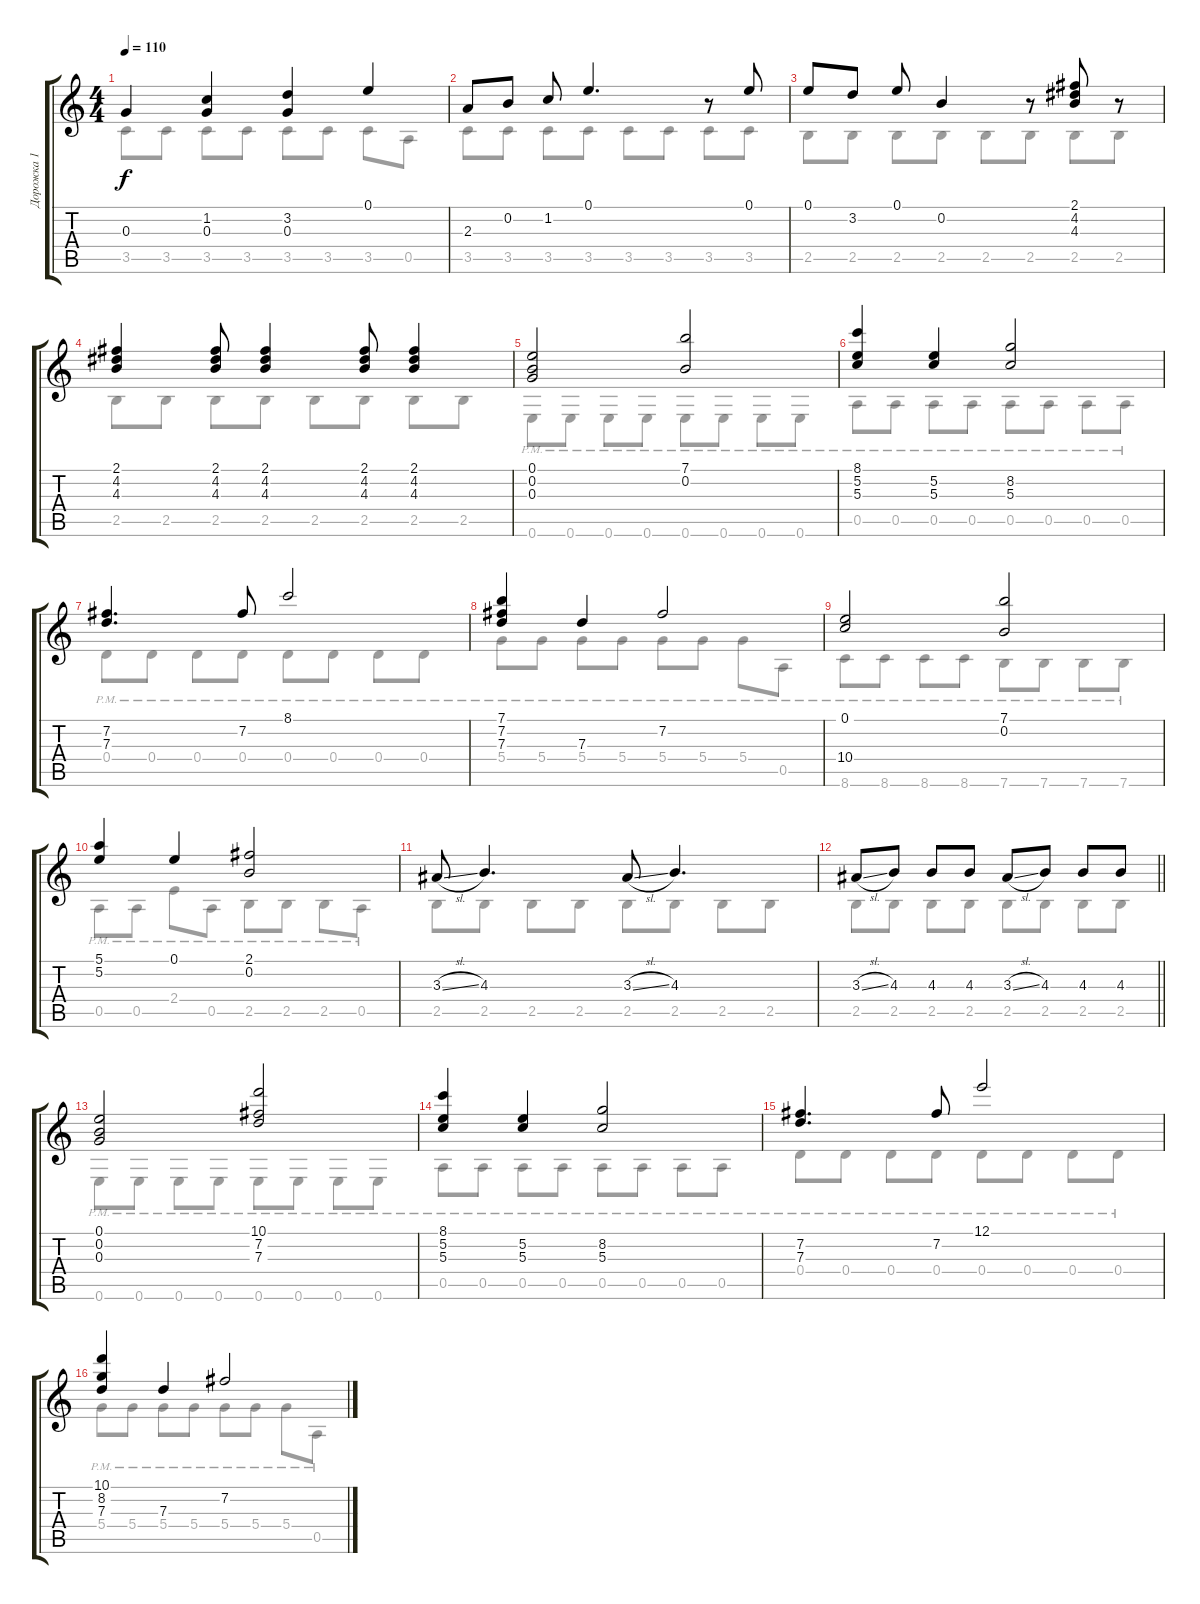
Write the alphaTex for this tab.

\track ("Дорожка 1" "Дорожка 1") {instrument acousticguitarsteel}
\staff {score tabs}
\tuning (E4 B3 G3 D3 A2 E2) {hide}
\voice
\ts (4 4)
\tempo 110
\clef g2
\ks c
0.3.4{dy f} (1.2 0.3).4 (3.2 0.3).4 0.1.4 |
2.3.8 0.2.8 1.2.8 0.1.4{d} r.8 0.1.8 |
0.1.8 3.2.8 0.1.8 0.2.4 r.8 (2.1 4.2 4.3).8 r.8 |
(2.1 4.2 4.3).4 (2.1 4.2 4.3).8 (2.1 4.2 4.3).4 (2.1 4.2 4.3).8 (2.1 4.2 4.3).4 |
(0.1 0.2 0.3).2 (7.1 0.2).2 |
(8.1 5.2 5.3).4 (5.2 5.3).4 (8.2 5.3).2 |
(7.2 7.3).4{d} 7.2.8 8.1.2 |
(7.1 7.2 7.3).4 7.3.4 7.2.2 |
(0.1 10.4).2 (7.1 0.2).2 |
(5.1 5.2).4 0.1.4 (2.1 0.2).2 |
3.3{sl}.8 4.3.4{d} 3.3{sl}.8 4.3.4{d} |
\barLineRight lightlight
3.3{sl}.8 4.3.8 4.3.8 4.3.8 3.3{sl}.8 4.3.8 4.3.8 4.3.8 |
(0.1 0.2 0.3).2 (10.1 7.2 7.3).2 |
(8.1 5.2 5.3).4 (5.2 5.3).4 (8.2 5.3).2 |
(7.2 7.3).4{d} 7.2.8 12.1.2 |
(10.1 8.2 7.3).4 7.3.4 7.2.2
\voice
\clef g2
\ottava regular
\simile none
\ks c
3.5.8{dy f} 3.5.8 3.5.8 3.5.8 3.5.8 3.5.8 3.5.8 0.5.8 |
3.5.8 3.5.8 3.5.8 3.5.8 3.5.8 3.5.8 3.5.8 3.5.8 |
2.5.8 2.5.8 2.5.8 2.5.8 2.5.8 2.5.8 2.5.8 2.5.8 |
2.5.8 2.5.8 2.5.8 2.5.8 2.5.8 2.5.8 2.5.8 2.5.8 |
0.6{pm}.8 0.6{pm}.8 0.6{pm}.8 0.6{pm}.8 0.6{pm}.8 0.6{pm}.8 0.6{pm}.8 0.6{pm}.8 |
0.5{pm}.8 0.5{pm}.8 0.5{pm}.8 0.5{pm}.8 0.5{pm}.8 0.5{pm}.8 0.5{pm}.8 0.5{pm}.8 |
0.4{pm}.8 0.4{pm}.8 0.4{pm}.8 0.4{pm}.8 0.4{pm}.8 0.4{pm}.8 0.4{pm}.8 0.4{pm}.8 |
5.4{pm}.8 5.4{pm}.8 5.4{pm}.8 5.4{pm}.8 5.4{pm}.8 5.4{pm}.8 5.4{pm}.8 0.5{pm}.8 |
8.6{pm}.8 8.6{pm}.8 8.6{pm}.8 8.6{pm}.8 7.6{pm}.8 7.6{pm}.8 7.6{pm}.8 7.6{pm}.8 |
0.5{pm}.8 0.5{pm}.8 2.4{pm}.8 0.5{pm}.8 2.5{pm}.8 2.5{pm}.8 2.5{pm}.8 0.5{pm}.8 |
2.5.8 2.5.8 2.5.8 2.5.8 2.5.8 2.5.8 2.5.8 2.5.8 |
\barLineRight lightlight
2.5.8 2.5.8 2.5.8 2.5.8 2.5.8 2.5.8 2.5.8 2.5.8 |
0.6{pm}.8 0.6{pm}.8 0.6{pm}.8 0.6{pm}.8 0.6{pm}.8 0.6{pm}.8 0.6{pm}.8 0.6{pm}.8 |
0.5{pm}.8 0.5{pm}.8 0.5{pm}.8 0.5{pm}.8 0.5{pm}.8 0.5{pm}.8 0.5{pm}.8 0.5{pm}.8 |
0.4{pm}.8 0.4{pm}.8 0.4{pm}.8 0.4{pm}.8 0.4{pm}.8 0.4{pm}.8 0.4{pm}.8 0.4{pm}.8 |
5.4{pm}.8 5.4{pm}.8 5.4{pm}.8 5.4{pm}.8 5.4{pm}.8 5.4{pm}.8 5.4{pm}.8 0.5{pm}.8
